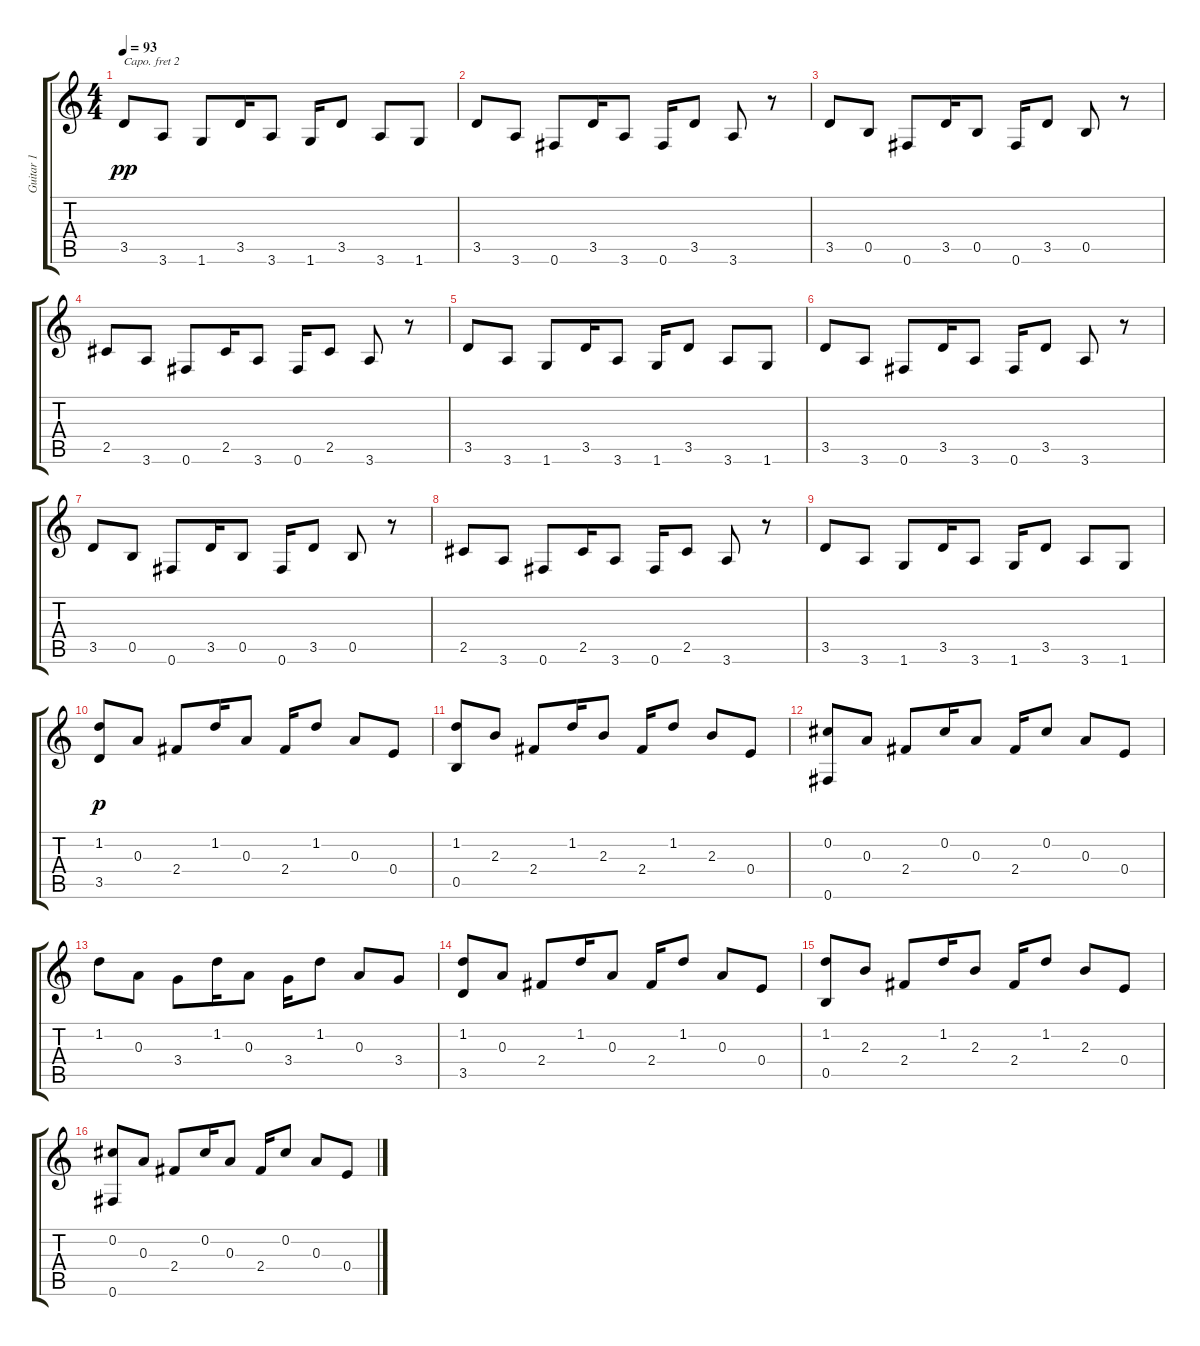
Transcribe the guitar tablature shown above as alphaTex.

\track ("Guitar 1" "Guitar 1") {instrument electricguitarclean}
\staff {score tabs}
\capo 2
\tuning (E4 B3 G3 D3 A2 E2) {hide}
\ts (4 4)
\tempo 93
\clef g2
\ks c
3.5.8{dy pp} 3.6.8 1.6.8 3.5.16 3.6.8 1.6.16 3.5.8 3.6.8 1.6.8 |
3.5.8 3.6.8 0.6.8 3.5.16 3.6.8 0.6.16 3.5.8 3.6.8 r.8 |
3.5.8 0.5.8 0.6.8 3.5.16 0.5.8 0.6.16 3.5.8 0.5.8 r.8 |
2.5.8 3.6.8 0.6.8 2.5.16 3.6.8 0.6.16 2.5.8 3.6.8 r.8 |
3.5.8 3.6.8 1.6.8 3.5.16 3.6.8 1.6.16 3.5.8 3.6.8 1.6.8 |
3.5.8 3.6.8 0.6.8 3.5.16 3.6.8 0.6.16 3.5.8 3.6.8 r.8 |
3.5.8 0.5.8 0.6.8 3.5.16 0.5.8 0.6.16 3.5.8 0.5.8 r.8 |
2.5.8 3.6.8 0.6.8 2.5.16 3.6.8 0.6.16 2.5.8 3.6.8 r.8 |
3.5.8 3.6.8 1.6.8 3.5.16 3.6.8 1.6.16 3.5.8 3.6.8 1.6.8 |
(1.2 3.5).8{dy p} 0.3.8 2.4.8 1.2.16 0.3.8 2.4.16 1.2.8 0.3.8 0.4.8 |
(1.2 0.5).8 2.3.8 2.4.8 1.2.16 2.3.8 2.4.16 1.2.8 2.3.8 0.4.8 |
(0.2 0.6).8 0.3.8 2.4.8 0.2.16 0.3.8 2.4.16 0.2.8 0.3.8 0.4.8 |
1.2.8 0.3.8 3.4.8 1.2.16 0.3.8 3.4.16 1.2.8 0.3.8 3.4.8 |
(1.2 3.5).8 0.3.8 2.4.8 1.2.16 0.3.8 2.4.16 1.2.8 0.3.8 0.4.8 |
(1.2 0.5).8 2.3.8 2.4.8 1.2.16 2.3.8 2.4.16 1.2.8 2.3.8 0.4.8 |
(0.2 0.6).8 0.3.8 2.4.8 0.2.16 0.3.8 2.4.16 0.2.8 0.3.8 0.4.8
